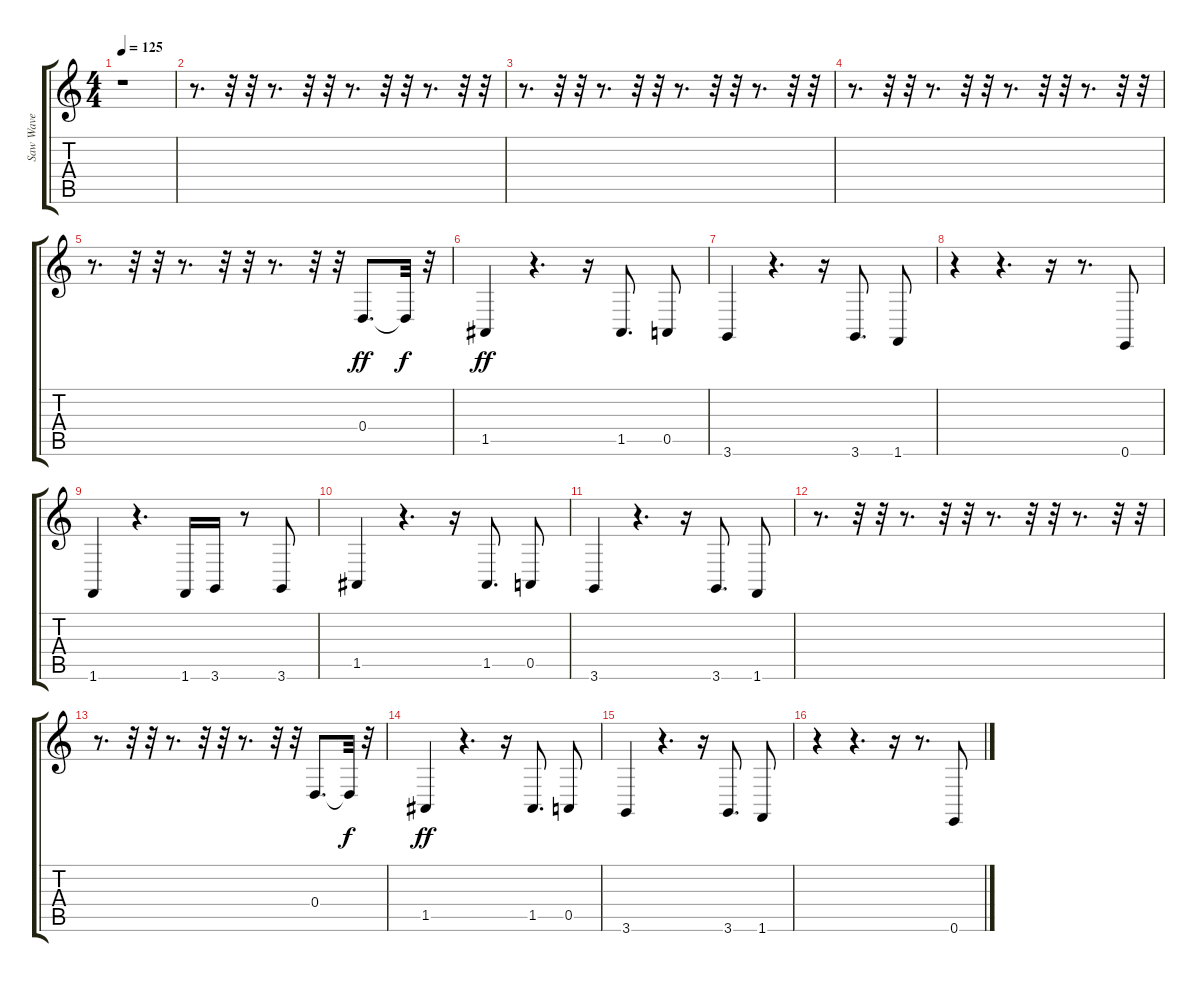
\track ("Saw Wave  " "Saw Wave  ") {instrument lead2sawtooth}
\staff {score tabs}
\tuning (E4 B3 G3 D3 A2 E2) {hide}
\ts (4 4)
\tempo 125
\clef g2
\ks c
r.1{dy ff} |
r.8{d} r.32 r.32 r.8{d} r.32 r.32 r.8{d} r.32 r.32 r.8{d} r.32 r.32 |
r.8{d} r.32 r.32 r.8{d} r.32 r.32 r.8{d} r.32 r.32 r.8{d} r.32 r.32 |
r.8{d} r.32 r.32 r.8{d} r.32 r.32 r.8{d} r.32 r.32 r.8{d} r.32 r.32 |
r.8{d} r.32 r.32 r.8{d} r.32 r.32 r.8{d} r.32 r.32 0.4.8{d} 0.4{t}.32{dy f} r.32 |
1.5.4{dy ff} r.4{d} r.16 1.5.8{d} 0.5.8 |
3.6.4 r.4{d} r.16 3.6.8{d} 1.6.8 |
r.4 r.4{d} r.16 r.8{d} 0.6.8 |
1.6.4 r.4{d} 1.6.16 3.6.16 r.8 3.6.8 |
1.5.4 r.4{d} r.16 1.5.8{d} 0.5.8 |
3.6.4 r.4{d} r.16 3.6.8{d} 1.6.8 |
r.8{d} r.32 r.32 r.8{d} r.32 r.32 r.8{d} r.32 r.32 r.8{d} r.32 r.32 |
r.8{d} r.32 r.32 r.8{d} r.32 r.32 r.8{d} r.32 r.32 0.4.8{d} 0.4{t}.32{dy f} r.32 |
1.5.4{dy ff} r.4{d} r.16 1.5.8{d} 0.5.8 |
3.6.4 r.4{d} r.16 3.6.8{d} 1.6.8 |
r.4 r.4{d} r.16 r.8{d} 0.6.8
